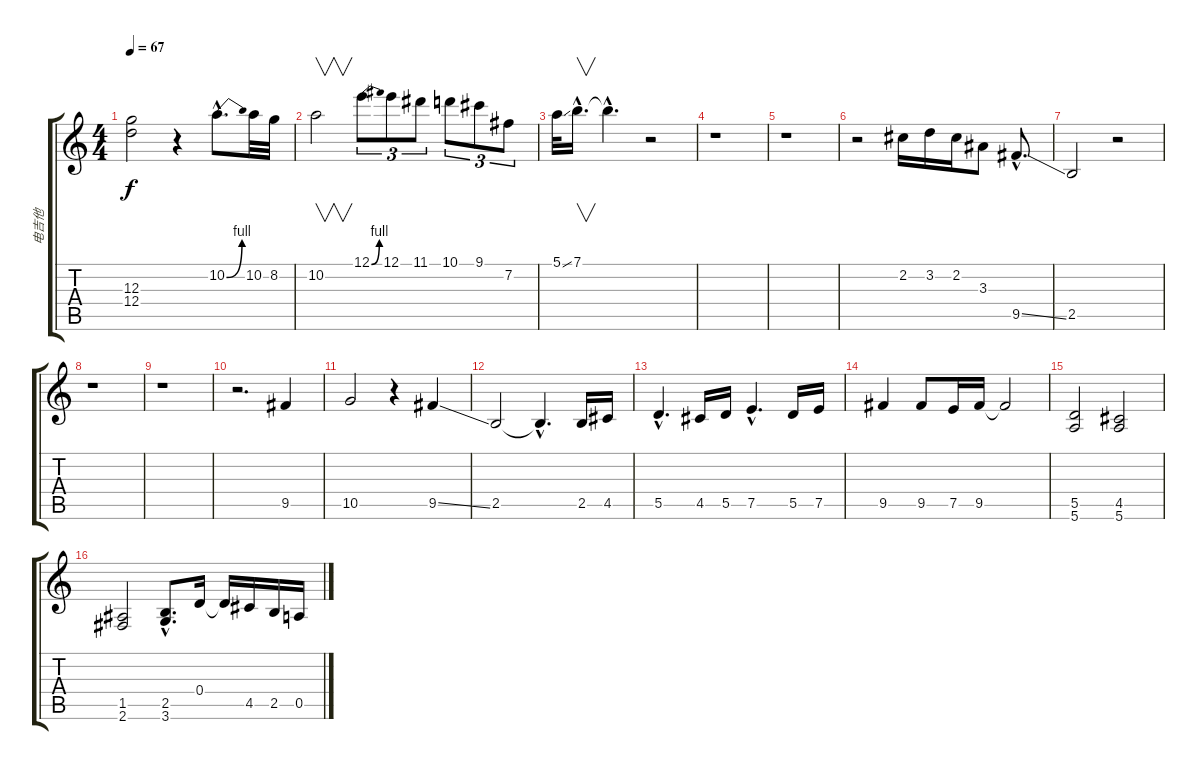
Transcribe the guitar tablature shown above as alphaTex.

\track ("电吉他" "电吉他") {instrument overdrivenguitar}
\staff {score tabs}
\tuning (E4 B3 G3 D3 A2 E2) {hide}
\ts (4 4)
\tempo 67
\clef g2
\ks c
(12.3 12.4).2{dy f} r.4 10.2{be (bend 0 0 60 4) hac}.8{d} 10.2.32 8.2.32 |
10.2.2{v} 12.1{be (bend 0 0 60 4)}.8{tu (3 2)} 12.1.8{tu (3 2)} 11.1.8{tu (3 2)} 10.1.8{tu (3 2)} 9.1.8{tu (3 2)} 7.2.8{tu (3 2)} |
5.1{ss}.32 7.1{hac}.16{v d} 7.1{hac t}.4{d} r.2 |
r.1 |
r.1 |
r.2 2.2.16 3.2.16 2.2.16 3.3.8 9.5{ss hac}.8{d} |
2.5.2 r.2 |
r.1 |
r.1 |
r.2{d} 9.5.4 |
10.5.2 r.4 9.5{ss}.4 |
2.5.2 2.5{hac t}.4{d} 2.5.16 4.5.16 |
5.5{hac}.4{d} 4.5.16 5.5.16 7.5{hac}.4{d} 5.5.16 7.5.16 |
9.5.4 9.5.8 7.5.16 9.5.16 9.5{t}.2 |
(5.5 5.6).2 (4.5 5.6).2 |
(1.5 2.6).2 (2.5{hac} 3.6{hac}).8{d} 0.4.16 0.4{t}.16 4.5.16 2.5.16 0.5.16
